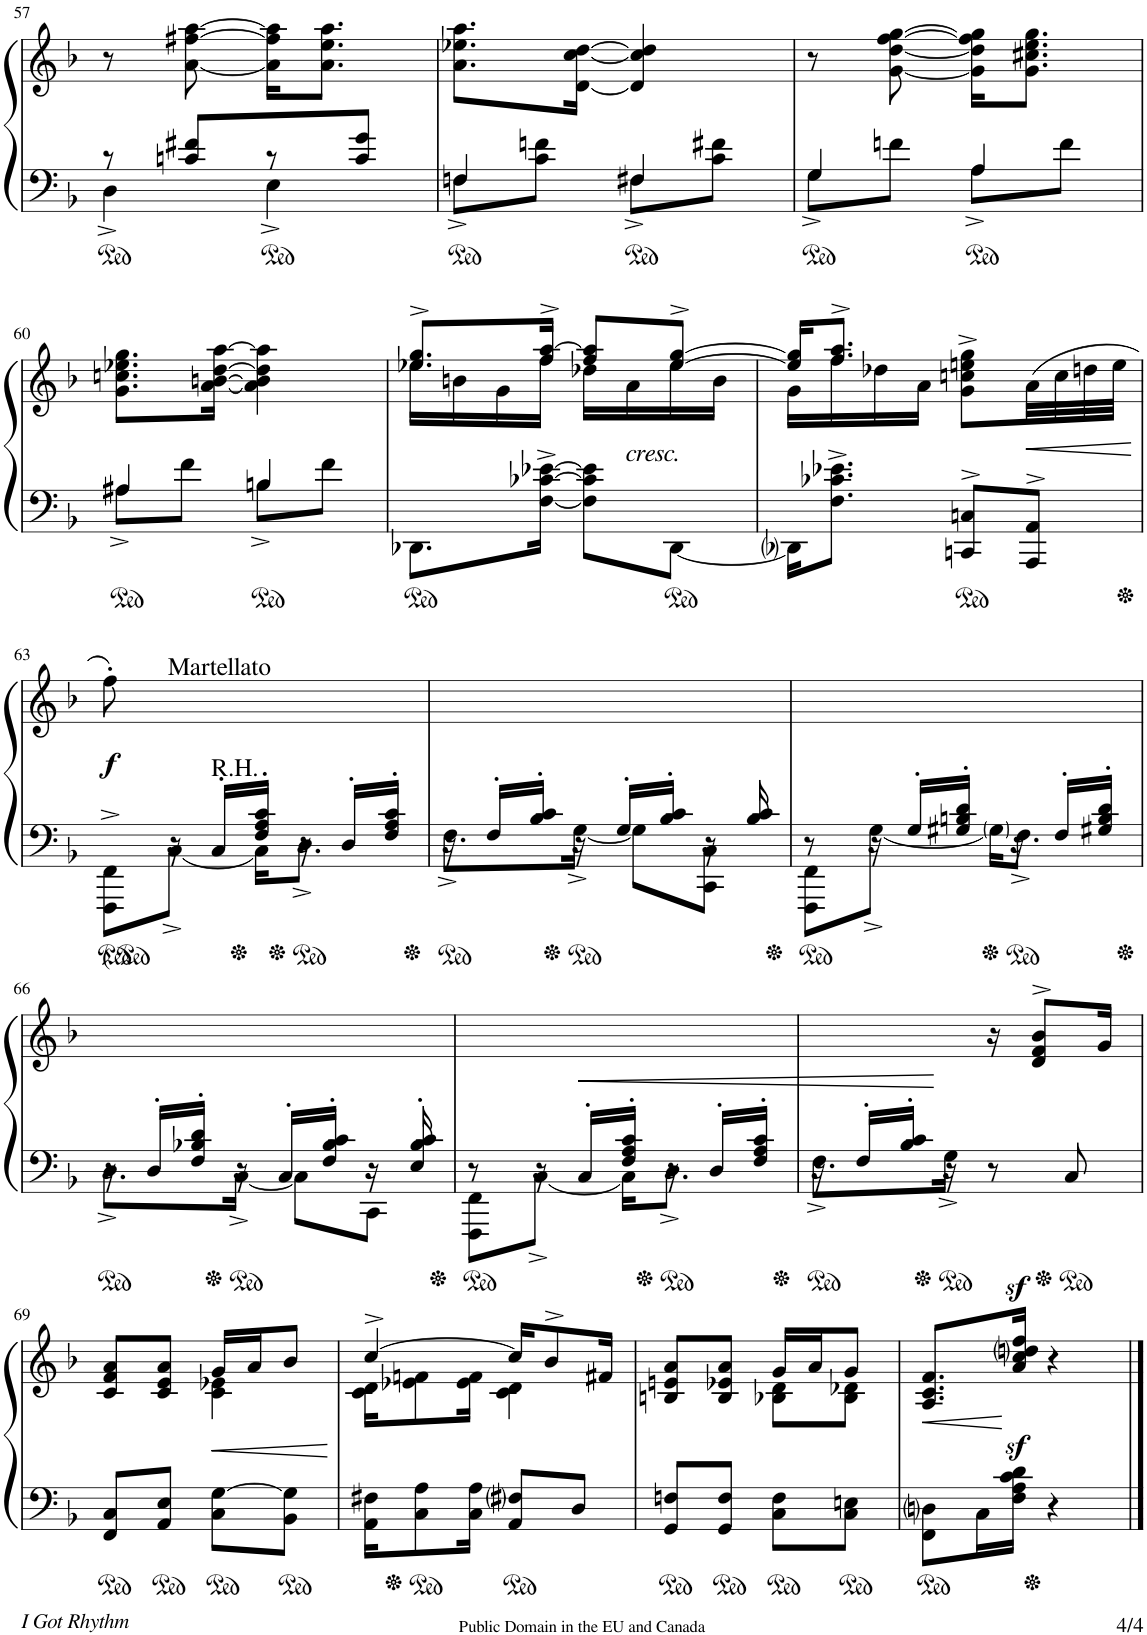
**kern	**kern	**dynam
*part1	*part1	*part1
*staff2	*staff1	*staff1/2
*I"Piano	*	*
*I'Pno.	*	*
!!LO:PB:g=z
*clefF4	*clefG2	*
*k[b-]	*k[b-]	*
*F:	*F:	*
*M2/4	*M2/4	*
=57	=57	=57
*^	*	*
8r	4D^<\	8r	.
8cn/ 8f#X/L	.	[8a\ [8ff#X\ [8aa\	.
8r	4E^<\	16a\] 16ff#\] 16aa\]KL	.
.	.	8.a\ 8.ee\ 8.aa\J	.
8c/ 8g/J	.	.	.
=58	=58	=58	=58
8F^\L	4Fn/	8.a\ 8.ee-X\ 8.aa\L	.
8c\ 8fn\J	.	.	.
.	.	[16d\ [16cc\ [16dd\Jk	.
8F#X^\L	4F#/	4d/] 4cc/] 4dd/]	.
8c\ 8f#X\J	.	.	.
=59	=59	=59	=59
8G^\L	4G/	8r	.
8fn\J	.	[8g\ [<8dd\ [>8ff\ [8gg\	.
8A^\L	4A/	16g\] 16dd\] 16ff\] 16gg\]KL	.
.	.	8.g\ 8.cc#X\ 8.ee\ 8.gg\J	.
8f\J	.	.	.
!!LO:LB:g=z
=60	=60	=60	=60
8A#X^\L	4A#/	8.g\ 8.ccn\ 8.ee-X\ 8.gg\L	.
8f\J	.	.	.
.	.	[16a\ [16bn\ [16dd\ [16aa\Jk	.
8Bn^\L	4B/	4a\] 4b\] 4dd\] 4aa\]	.
8f\J	.	.	.
*v	*v	*	*
=61	=61	=61
*	*^	*
!	!LO:N:n=1:head=solid	!LO:N:head=solid	!
8.DD-X\L	8.ee-X/^ 8.gg/^L	16ee-\LL	.
.	.	16bn\	.
.	.	16g\	.
[16F\^> [16c-X\^> [16e-X\^>Jk	16ff/^ [16aa/^Jk	[16ff\JJ	.
8F\] 8c-\] 8e-\]L	8ff/] 8aa/]L	16dd-X\LL	.
!	!	!LO:TX:b:i:t=cresc.	!
.	.	16a\	.
[<8DD-\J	[8ee-/^ [8gg/^J	16ee-\	.
.	.	16b\JJ	.
=62	=62	=62	=62
16DD-i\KL]	16ee-/] 16gg/]KL	16g\LL	.
!	!LO:N:n=1:head=solid	!	!
8.F\^> 8.c-X\^> 8.e-X\^>J	8.ff/^ 8.aa/^J	16ff\	.
.	.	16dd-X\	.
.	.	16a\JJ	.
8CCn/^> 8Cn/^>L	8g\^> 8ccn\^> 8een\^> 8gg\^>L	4ryy	.
!	!	!	!LO:HP:b
8AAA/^> 8AA/^>J	(>32a\LL	.	<
.	32cc\	.	.
.	32ddn\	.	.
.	32ee\JJJ	.	.
*	*v	*v	*
.	.	[
!!LO:LB:g=z
=63	=63	=63
*^	*	*
!	!	!	!LO:DY:b
8.ryy	8FFF\^ 8FF\^L	8ff'\)	f
!	!	!LO:TX:a:t=Martellato	!
.	[<8C^<\J	16r	.
!	!	!LO:TX:b:t=R.H.	!
16C'>/LL	.	8ryy	.
16F/'> 16A/'> 16c/'>JJ	16C\KL]	.	.
16ryy	8.D^<\J	16r	.
16D'>/LL	.	8ryy	.
16F/'> 16A/'> 16c/'>JJ	.	.	.
=64	=64	=64	=64
16ryy	8.F^<\L	16r	.
16F'>/LL	.	8ryy	.
16B-/'> 16c/'>JJ	.	.	.
16ryy	[<16G^<\Jk	16r	.
16G'>/LL	8G\L]	8ryy	.
16B-/'> 16c/'>JJ	.	.	.
16ryy	8CC\ 8C\J	16r	.
16B-/ 16c/	.	16ryy	.
=65	=65	=65	=65
8.ryy	8FFF\ 8FF\L	8r	.
.	[<8G^<\J	16r	.
16G'>/LL	.	8ryy	.
16G#X/'> 16Bn/'> 16d/'>JJ	16G\KL]	.	.
16ryy	8.F^<\J	16r	.
16F'>/LL	.	8ryy	.
16G#X/'> 16B/'> 16d/'>JJ	.	.	.
!!LO:LB:g=z
=66	=66	=66	=66
16ryy	8.D^<\L	16r	.
16D'>/LL	.	8ryy	.
16F/'> 16B-X/'> 16d/'>JJ	.	.	.
16ryy	[<16C^<\Jk	16r	.
16C'>/LL	8C\L]	8ryy	.
16F/'> 16B-/'> 16c/'>JJ	.	.	.
16ryy	8CC\J	16r	.
16E/'> 16B-/'> 16c/'>	.	16ryy	.
=67	=67	=67	=67
8.ryy	8FFF\ 8FF\L	8r	.
.	[<8C^<\J	16r	.
16C'>/LL	.	8ryy	.
16F/'> 16A/'> 16c/'>JJ	16C\KL]	.	.
16ryy	8.D^<\J	16r	.
16D'>/LL	.	8ryy	.
16F/'> 16A/'> 16c/'>JJ	.	.	.
=68	=68	=68	=68
16ryy	8.F^<\L	16r	.
16F'>/LL	.	8ryy	.
16B-/'> 16c/'>JJ	.	.	.
4ryy	16G^<\Jk	16r	.
.	8r	16r	.
.	.	8d/^> 8f/^> 8b-/^>L	.
.	8C/	.	.
16ryy	.	16g/Jk	.
*v	*v	*	*
!!LO:LB:g=z
=69	=69	=69
*	*^	*
8FF/ 8C/L	8c/ 8f/ 8a/L	8ryy	.
8AA/ 8E/J	8c/ 8e/ 8a/J	8ryy	.
!	!	!	!LO:HP:b
8C\ [8G\L	16g/LL	4c\ 4e-X\	<
.	16a/J	.	.
8BB-\ 8G\]J	8b-/J	.	.
*	*v	*v	*
.	.	[
=70	=70	=70
*	*^	*
16AA\ 16F#X\KL	[4cc^>/	16c\ 16d\KL	.
8C\ 8A\	.	8e-X\ 8fn\	.
16C\ 16A\Jk	.	16e-\ 16f\Jk	.
8AA/ 8F#i/L	16cc/KL]	4c\ 4d\	.
.	8b-^>/	.	.
8D/J	.	.	.
.	16f#X/Jk	.	.
=71	=71	=71	=71
8GG/ 8Fn/L	8Bn/ 8en/ 8a/L	8ryy	.
8GG/ 8F/J	8B/ 8e-X/ 8a/J	8ryy	.
8C\ 8F\L	16g/LL	8B-X\ 8d\L	.
.	16a/J	.	.
8C\ 8En\J	8g/J	8B-\ 8d-X\J	.
=72	=72	=72	=72
!	!	!	!LO:HP:b
*	*v	*v	*
8FF\ 8Dni\L	8.A/ 8.c/ 8.f/L	<
16C\L	.	.
16F\z> 16A\z> 16c\z> 16d\z>JJ	16a/z> 16cc/z> 16ddni/z> 16ff/z>Jk	[
4r	4r	.
==	==	==
*-	*-	*-
